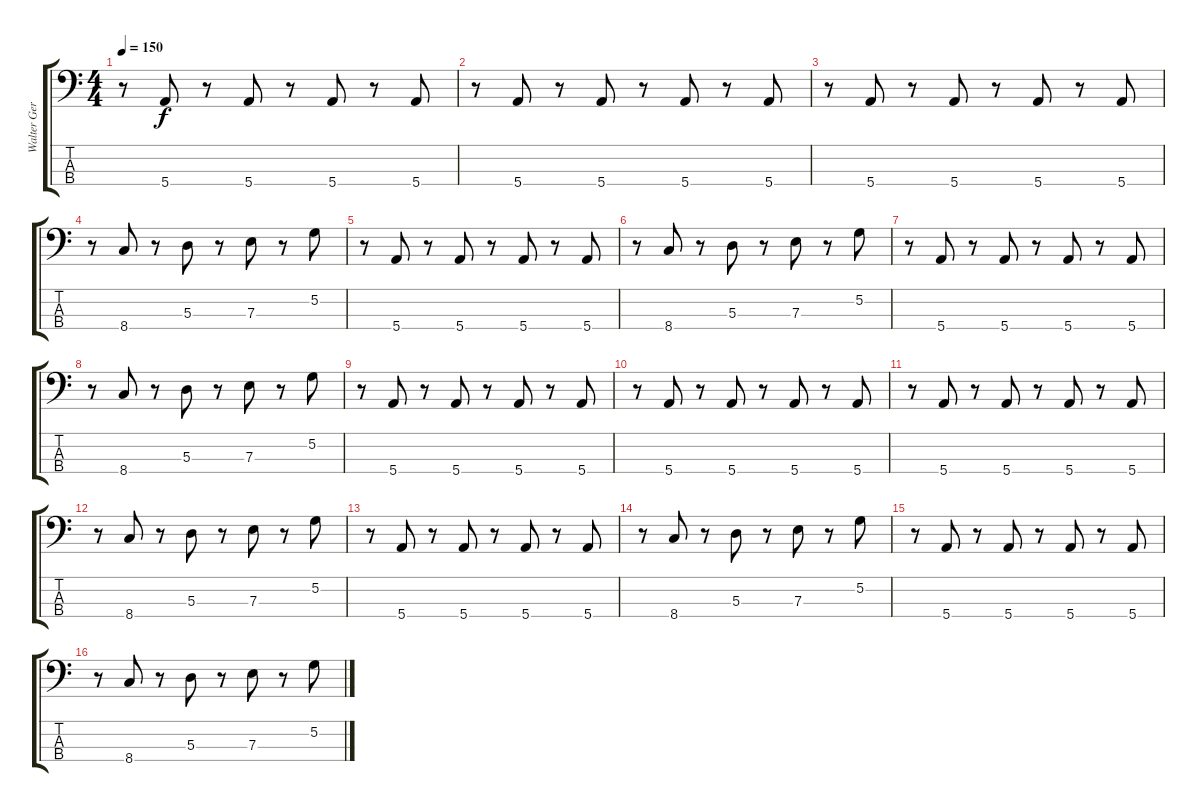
\track ("Walter Gervers (Bass)" "Walter Ger") {instrument distortionguitar bank 255}
\staff {score tabs}
\tuning (G2 D2 A1 E1) {hide}
\ts (4 4)
\tempo 150
\clef f4
\ks c
r.8{dy f} 5.4.8 r.8 5.4.8 r.8 5.4.8 r.8 5.4.8 |
r.8 5.4.8 r.8 5.4.8 r.8 5.4.8 r.8 5.4.8 |
r.8 5.4.8 r.8 5.4.8 r.8 5.4.8 r.8 5.4.8 |
r.8 8.4.8 r.8 5.3.8 r.8 7.3.8 r.8 5.2.8 |
r.8 5.4.8 r.8 5.4.8 r.8 5.4.8 r.8 5.4.8 |
r.8 8.4.8 r.8 5.3.8 r.8 7.3.8 r.8 5.2.8 |
r.8 5.4.8 r.8 5.4.8 r.8 5.4.8 r.8 5.4.8 |
r.8 8.4.8 r.8 5.3.8 r.8 7.3.8 r.8 5.2.8 |
r.8 5.4.8 r.8 5.4.8 r.8 5.4.8 r.8 5.4.8 |
r.8 5.4.8 r.8 5.4.8 r.8 5.4.8 r.8 5.4.8 |
r.8 5.4.8 r.8 5.4.8 r.8 5.4.8 r.8 5.4.8 |
r.8 8.4.8 r.8 5.3.8 r.8 7.3.8 r.8 5.2.8 |
r.8 5.4.8 r.8 5.4.8 r.8 5.4.8 r.8 5.4.8 |
r.8 8.4.8 r.8 5.3.8 r.8 7.3.8 r.8 5.2.8 |
r.8 5.4.8 r.8 5.4.8 r.8 5.4.8 r.8 5.4.8 |
r.8 8.4.8 r.8 5.3.8 r.8 7.3.8 r.8 5.2.8
